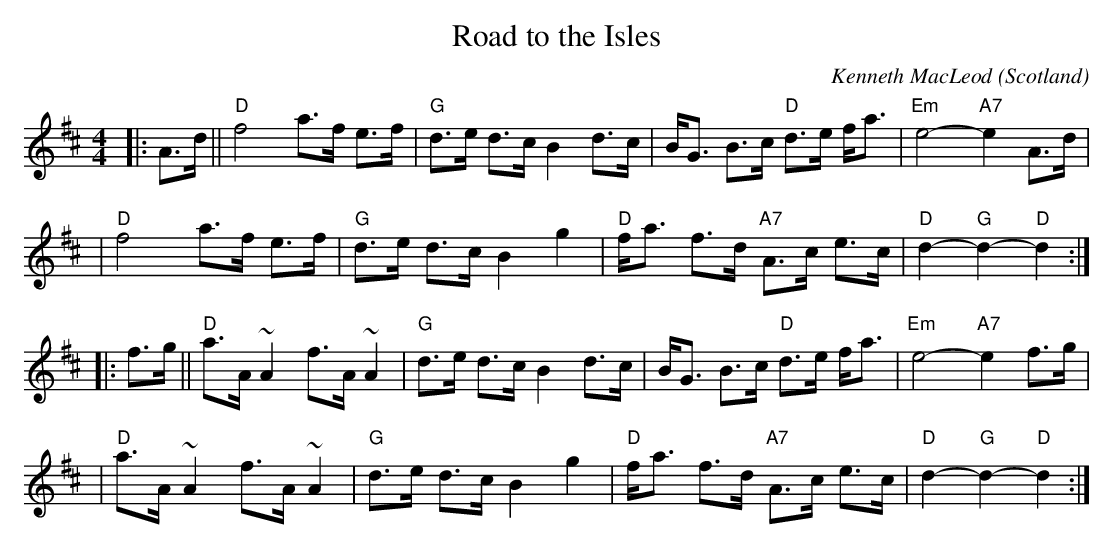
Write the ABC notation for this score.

X:1
T: Road to the Isles
O: Scotland
C: Kenneth MacLeod
M: 4/4
L: 1/8
K: D
|: A>d \
|| "D"f4 a>f e>f | "G"d>e d>c B2 d>c \
| B<G B>c "D"d>e f<a | "Em"e4- "A7"e2A>d |
| "D"f4 a>f e>f | "G"d>e d>c B2 g2 \
|"D"f<a f>d "A7"A>c e>c | "D"d2-"G"d2-"D"d2 :|
|: f>g \
|| "D"a>A ~A2 f>A ~A2 | "G"d>e d>c B2 d>c \
| B<G B>c "D"d>e f<a | "Em"e4- "A7"e2f>g |
| "D"a>A ~A2 f>A ~A2 | "G"d>e d>c B2 g2 \
|"D"f<a f>d "A7"A>c e>c | "D"d2-"G"d2-"D"d2 :|
